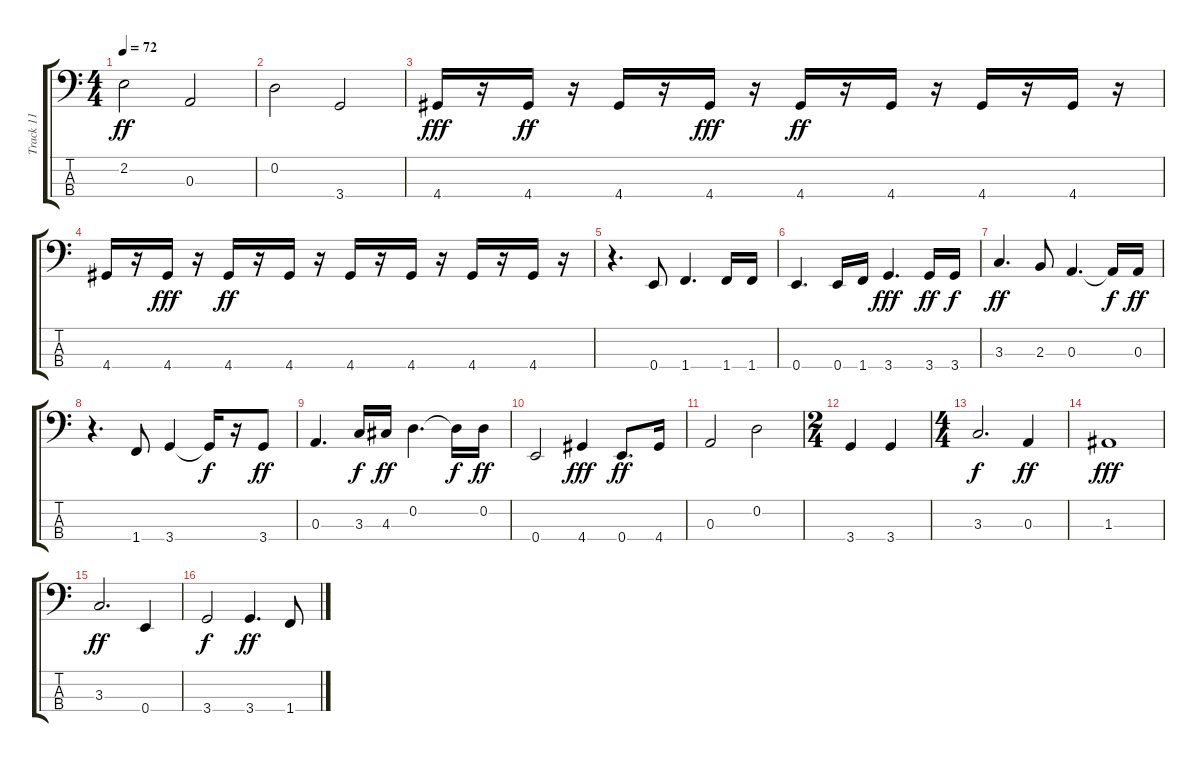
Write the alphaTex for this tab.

\track ("Track 11" "Track 11") {instrument fretlessbass}
\staff {score tabs}
\tuning (G2 D2 A1 E1) {hide}
\ts (4 4)
\tempo 72
\clef f4
\ks c
2.2.2{dy ff} 0.3.2 |
0.2.2 3.4.2 |
4.4.16{dy fff} r.16 4.4.16{dy ff} r.16 4.4.16 r.16 4.4.16{dy fff} r.16 4.4.16{dy ff} r.16 4.4.16 r.16 4.4.16 r.16 4.4.16 r.16 |
4.4.16 r.16 4.4.16{dy fff} r.16 4.4.16{dy ff} r.16 4.4.16 r.16 4.4.16 r.16 4.4.16 r.16 4.4.16 r.16 4.4.16 r.16 |
r.4{d} 0.4.8 1.4.4{d} 1.4.16 1.4.16 |
0.4.4{d} 0.4.16 1.4.16 3.4.4{d dy fff} 3.4.16{dy ff} 3.4.16{dy f} |
3.3.4{d dy ff} 2.3.8 0.3.4{d} 0.3{t}.16{dy f} 0.3.16{dy ff} |
r.4{d} 1.4.8 3.4.4 3.4{t}.16{dy f} r.16 3.4.8{dy ff} |
0.3.4{d} 3.3.16{dy f} 4.3.16{dy ff} 0.2.4{d} 0.2{t}.16{dy f} 0.2.16{dy ff} |
0.4.2 4.4.4{dy fff} 0.4.8{d dy ff} 4.4.16 |
0.3.2 0.2.2 |
\ts (2 4)
3.4.4 3.4.4 |
\ts (4 4)
3.3.2{d dy f} 0.3.4{dy ff} |
1.3.1{dy fff} |
3.3.2{d dy ff} 0.4.4 |
3.4.2{dy f} 3.4.4{d dy ff} 1.4.8
